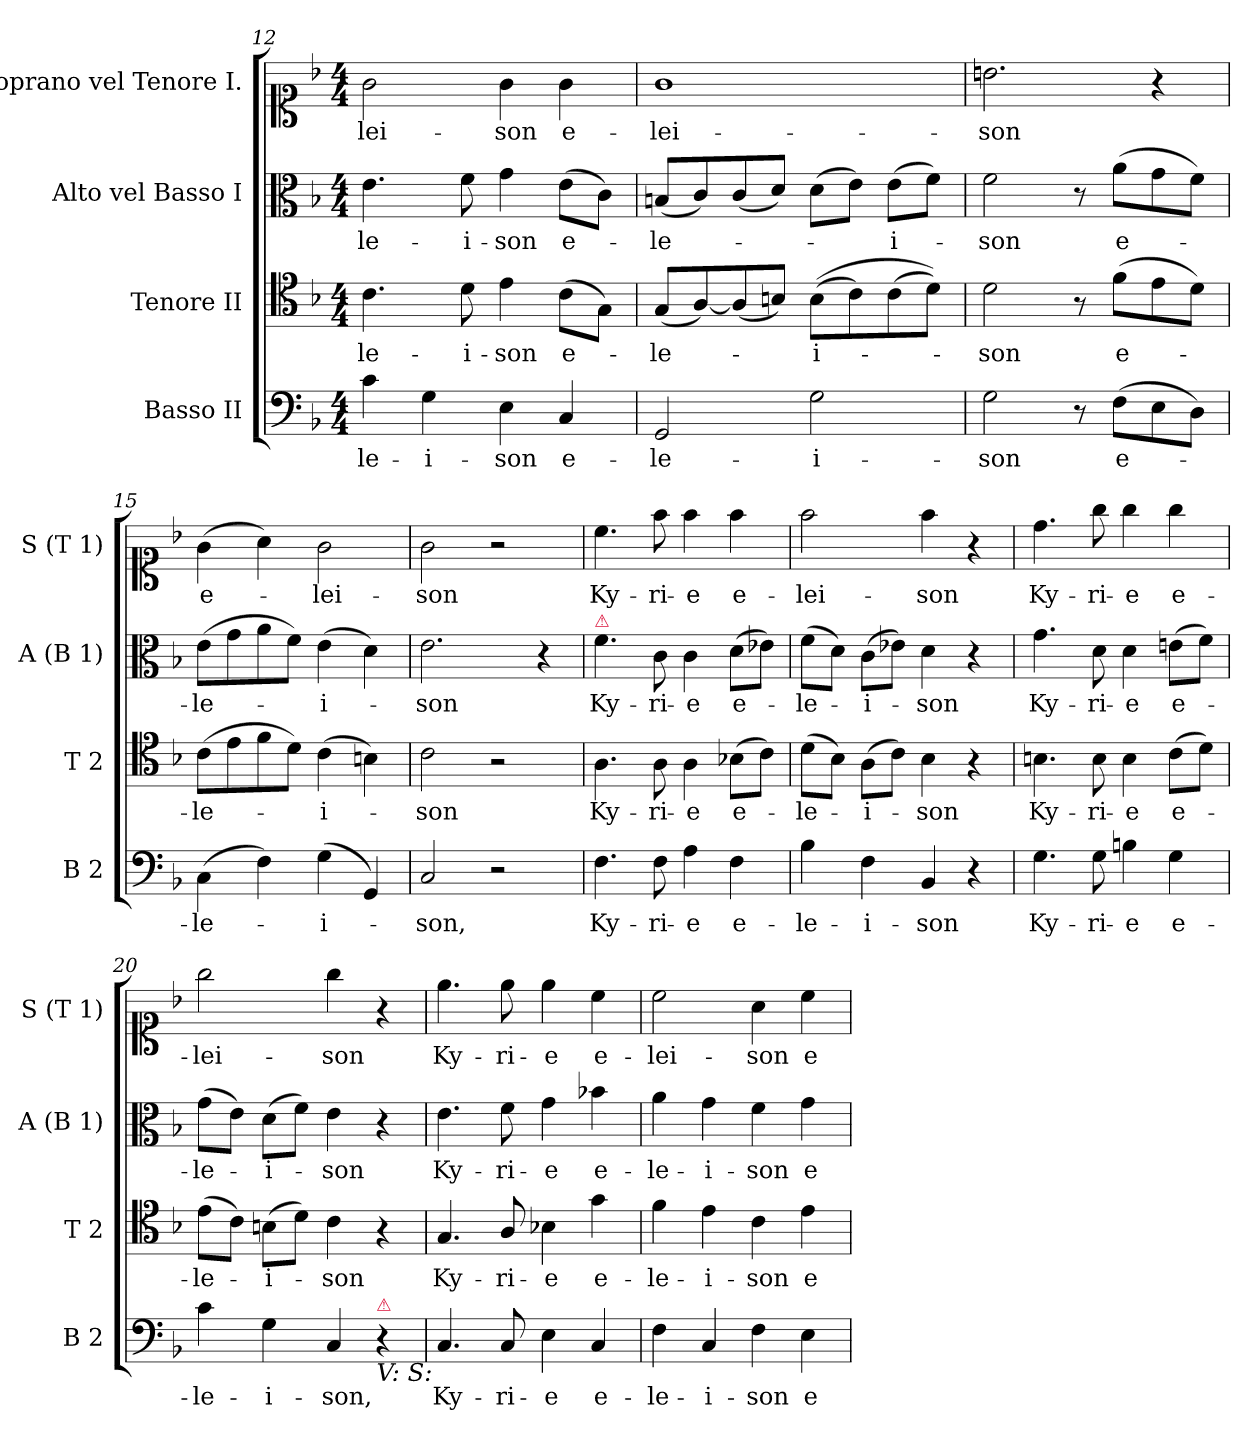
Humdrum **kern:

**kern	**text	**kern	**text	**kern	**text	**kern	**text
*part4	*part4	*part3	*part3	*part2	*part2	*part1	*part1
*staff4	*staff4	*staff3	*staff3	*staff2	*staff2	*staff1	*staff1
*I"Basso II	*	*I"Tenore II	*	*I"Alto vel Basso I	*	*I"Soprano vel Tenore I.	*
*I'B 2	*	*I'T 2	*	*I'A (B 1)	*	*I'S (T 1)	*
*clefF4	*	*clefC4	*	*clefC3	*	*clefC1	*
*k[b-]	*	*k[b-]	*	*k[b-]	*	*k[b-]	*
*M4/4	*	*M4/4	*	*M4/4	*	*M4/4	*
=12	=12	=12	=12	=12	=12	=12	=12
4c\	-le-	4.c\	-le-	4.e\	-le-	2g\	-lei-
4G\	-i-	.	.	.	.	.	.
.	.	8d\	-i-	8f\	-i-	.	.
4E\	-son	4e\	-son	4g\	-son	4g\	-son
4C/	e-	(>8c\L	e-	(>8e\L	e-	4g\	e-
.	.	8G\J)	.	8c\J)	.	.	.
=13	=13	=13	=13	=13	=13	=13	=13
2GG/	-le-	(<8G/L	-le-	(<8Bn/L	-le-	1g	-lei-
.	.	[8A/)	.	8c/)	.	.	.
.	.	(<8A/]	.	(<8c/	.	.	.
.	.	8Bn/J)	.	8d/J)	.	.	.
2G\	-i-	(>(>8B\L	-i-	(>8d\L	.	.	.
.	.	8c\)	.	8e\J)	.	.	.
.	.	(>8c\	.	(>8e\L	-i-	.	.
.	.	8d\J))	.	8f\J)	.	.	.
=14	=14	=14	=14	=14	=14	=14	=14
2G\	-son	2d\	-son	2f\	-son	2.bn\	-son
8r	.	8r	.	8r	.	.	.
(>8F\L	e-	(>8f\L	e-	(>8a\L	e-	.	.
8E\	.	8e\	.	8g\	.	4r	.
8D\J)	.	8d\J)	.	8f\J)	.	.	.
=15	=15	=15	=15	=15	=15	=15	=15
(>4C\	-le-	(>8c\L	-le-	(>8e\L	-le-	(>4g\	e-
.	.	8e\	.	8g\	.	.	.
4F\)	.	8f\	.	8a\	.	4a\)	.
.	.	8d\J)	.	8f\J)	.	.	.
(>4G\	-i-	(>4c\	-i-	(>4e\	-i-	2g\	-lei-
4GG/)	.	4Bn\)	.	4d\)	.	.	.
=16	=16	=16	=16	=16	=16	=16	=16
2C/	-son,	2c\	-son	2.e\	-son	2g\	-son
2r	.	2r	.	.	.	2r	.
.	.	.	.	4r	.	.	.
=17	=17	=17	=17	=17	=17	=17	=17
!	!	!	!	!LO:TX:a:color=crimson:t=⚠	!	!	!
4.F\	Ky-	4.A\	Ky-	4.f\	Ky-	4.cc\	Ky-
8F\	-ri-	8A\	-ri-	8c\	-ri-	8ff\	-ri-
4A\	-e	4A\	-e	4c\	-e	4ff\	-e
4F\	e-	(>8B-X\L	e-	(>8d\L	e-	4ff\	e-
.	.	8c\J)	.	8e-X\J)	.	.	.
=18	=18	=18	=18	=18	=18	=18	=18
4B-\	-le-	(>8d\L	-le-	(>8f\L	-le-	2ff\	-lei-
.	.	8B-\J)	.	8d\J)	.	.	.
4F\	-i-	(>8A\L	-i-	(>8c\L	-i-	.	.
.	.	8c\J)	.	8e-X\J)	.	.	.
4BB-/	-son	4B-\	-son	4d\	-son	4ff\	-son
4r	.	4r	.	4r	.	4r	.
=19	=19	=19	=19	=19	=19	=19	=19
4.G\	Ky-	4.Bn\	Ky-	4.g\	Ky-	4.dd\	Ky-
8G\	-ri-	8B\	-ri-	8d\	-ri-	8gg\	-ri-
4Bn\	-e	4B\	-e	4d\	-e	4gg\	-e
4G\	e-	(>8c\L	e-	(>8en\L	e-	4gg\	e-
.	.	8d\J)	.	8f\J)	.	.	.
=20	=20	=20	=20	=20	=20	=20	=20
4c\	-le-	(>8e\L	-le-	(>8g\L	-le-	2gg\	-lei-
.	.	8c\J)	.	8e\J)	.	.	.
4G\	-i-	(>8Bn\L	-i-	(>8d\L	-i-	.	.
.	.	8d\J)	.	8f\J)	.	.	.
4C/	-son,	4c\	-son	4e\	-son	4gg\	-son
!LO:TX:a:color=crimson:t=⚠	!	!	!	!	!	!	!
!LO:TX:b:i:t=V&colon; S&colon;	!	!	!	!	!	!	!
4r	.	4r	.	4r	.	4r	.
=21	=21	=21	=21	=21	=21	=21	=21
4.C/	Ky-	4.G/	Ky-	4.e\	Ky-	4.ee\	Ky-
8C/	-ri-	8A/	-ri-	8f\	-ri-	8ee\	-ri-
4E\	-e	4B-X\	-e	4g\	-e	4ee\	-e
4C/	e-	4g\	e-	4b-X\	e-	4cc\	e-
=22	=22	=22	=22	=22	=22	=22	=22
4F\	-le-	4f\	-le-	4a\	-le-	2cc\	-lei-
4C/	-i-	4e\	-i-	4g\	-i-	.	.
4F\	-son	4c\	-son	4f\	-son	4a\	-son
4E\	e-	4e\	e-	4g\	e-	4cc\	e-
=	=	=	=	=	=	=	=
*-	*-	*-	*-	*-	*-	*-	*-
